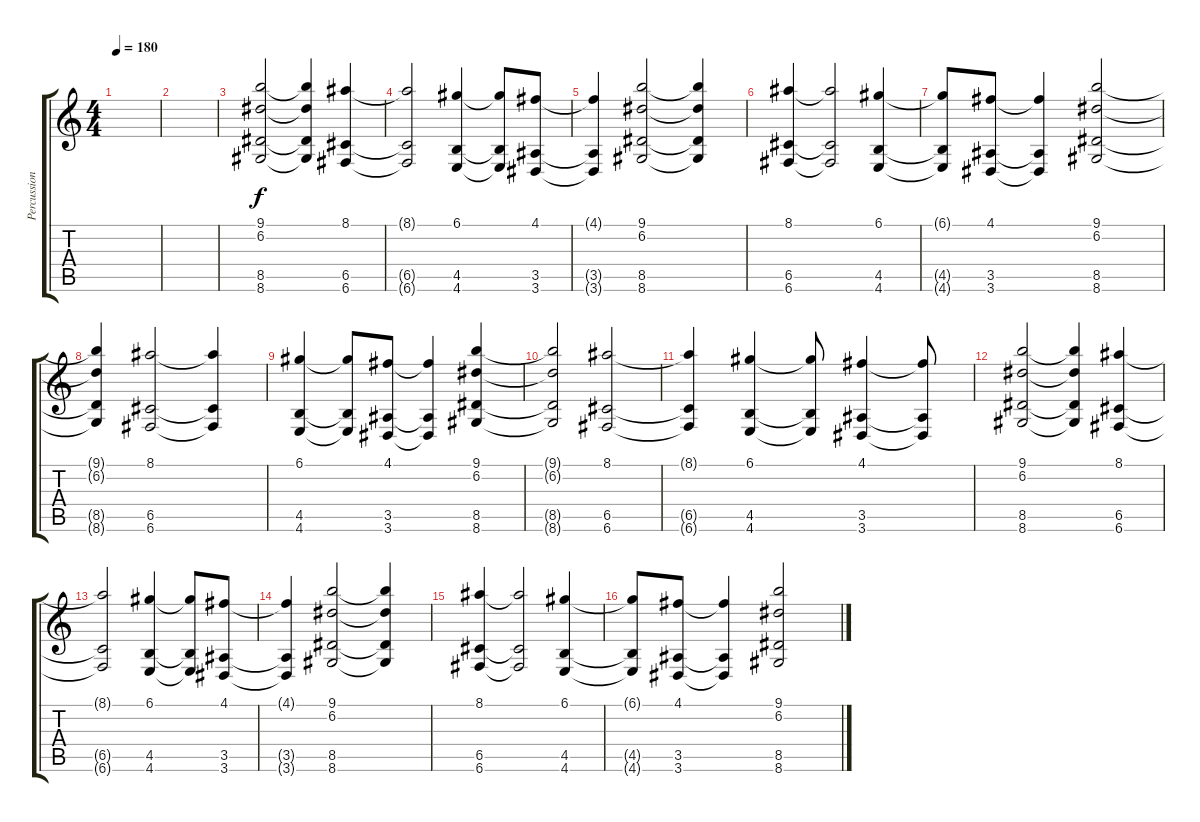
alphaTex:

\track ("Percussion" "Percussion") {instrument musicbox}
\staff {score tabs}
\tuning (D5 A4 F4 C4 G3 C3) {hide}
\ts (4 4)
\tempo 180
\clef g2
\ks c
|
|
(9.1 6.2 8.5 8.6).2 (9.1{t} 6.2{t} 8.5{t} 8.6{t}).4 (8.1 6.5 6.6).4 |
(8.1{t} 6.5{t} 6.6{t}).2 (6.1 4.5 4.6).4 (6.1{t} 4.5{t} 4.6{t}).8 (4.1 3.5 3.6).8 |
(4.1{t} 3.5{t} 3.6{t}).4 (9.1 6.2 8.5 8.6).2 (9.1{t} 6.2{t} 8.5{t} 8.6{t}).4 |
(8.1 6.5 6.6).4 (8.1{t} 6.5{t} 6.6{t}).2 (6.1 4.5 4.6).4 |
(6.1{t} 4.5{t} 4.6{t}).8 (4.1 3.5 3.6).8 (4.1{t} 3.5{t} 3.6{t}).4 (9.1 6.2 8.5 8.6).2 |
(9.1{t} 6.2{t} 8.5{t} 8.6{t}).4 (8.1 6.5 6.6).2 (8.1{t} 6.5{t} 6.6{t}).4 |
(6.1 4.5 4.6).4 (6.1{t} 4.5{t} 4.6{t}).8 (4.1 3.5 3.6).8 (4.1{t} 3.5{t} 3.6{t}).4 (9.1 6.2 8.5 8.6).4 |
(9.1{t} 6.2{t} 8.5{t} 8.6{t}).2 (8.1 6.5 6.6).2 |
(8.1{t} 6.5{t} 6.6{t}).4 (6.1 4.5 4.6).4 (6.1{t} 4.5{t} 4.6{t}).8 (4.1 3.5 3.6).4 (4.1{t} 3.5{t} 3.6{t}).8 |
(9.1 6.2 8.5 8.6).2 (9.1{t} 6.2{t} 8.5{t} 8.6{t}).4 (8.1 6.5 6.6).4 |
(8.1{t} 6.5{t} 6.6{t}).2 (6.1 4.5 4.6).4 (6.1{t} 4.5{t} 4.6{t}).8 (4.1 3.5 3.6).8 |
(4.1{t} 3.5{t} 3.6{t}).4 (9.1 6.2 8.5 8.6).2 (9.1{t} 6.2{t} 8.5{t} 8.6{t}).4 |
(8.1 6.5 6.6).4 (8.1{t} 6.5{t} 6.6{t}).2 (6.1 4.5 4.6).4 |
(6.1{t} 4.5{t} 4.6{t}).8 (4.1 3.5 3.6).8 (4.1{t} 3.5{t} 3.6{t}).4 (9.1 6.2 8.5 8.6).2
